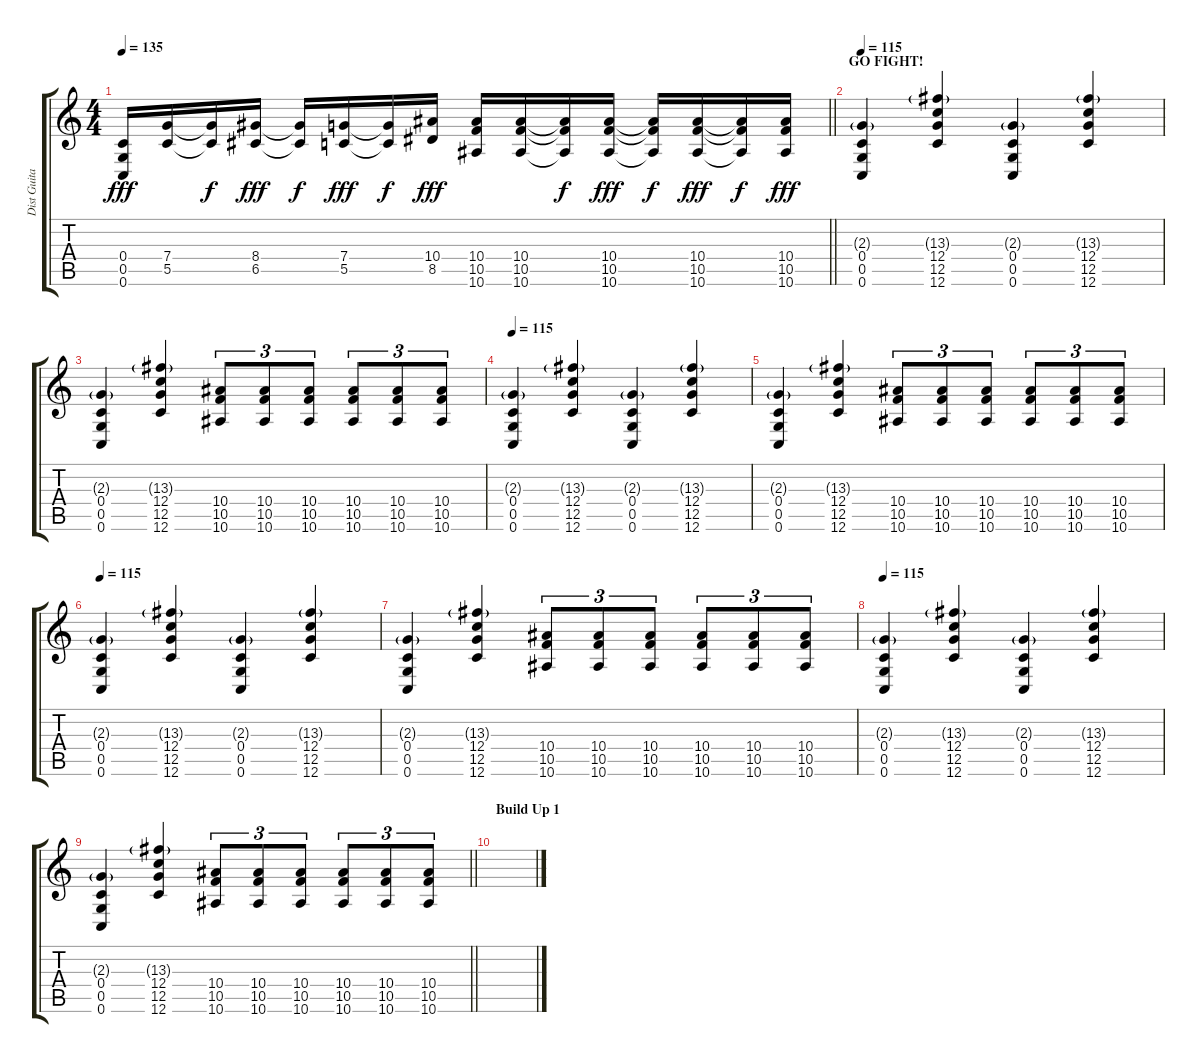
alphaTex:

\track ("Dist Guitar 2" "Dist Guita") {instrument distortionguitar}
\staff {score tabs}
\tuning (D4 A3 F3 C3 G2 C2) {hide}
\ts (4 4)
\tempo 135
\clef g2
\barLineRight lightlight
\ks c
(0.4 0.5 0.6).16{dy fff} (7.4 5.5).16 (7.4{t} 5.5{t}).16{dy f} (8.4 6.5).16{dy fff} (8.4{t} 6.5{t}).16{dy f} (7.4 5.5).16{dy fff} (7.4{t} 5.5{t}).16{dy f} (10.4 8.5).16{dy fff} (10.4 10.5 10.6).16 (10.4 10.5 10.6).16 (10.4{t} 10.5{t} 10.6{t}).16{dy f} (10.4 10.5 10.6).16{dy fff} (10.4{t} 10.5{t} 10.6{t}).16{dy f} (10.4 10.5 10.6).16{dy fff} (10.4{t} 10.5{t} 10.6{t}).16{dy f} (10.4 10.5 10.6).16{dy fff} |
\section ("" "GO FIGHT!")
\tempo 115
(2.3{g} 0.4 0.5 0.6).4 (13.3{g} 12.4 12.5 12.6).4 (2.3{g} 0.4 0.5 0.6).4 (13.3{g} 12.4 12.5 12.6).4 |
(2.3{g} 0.4 0.5 0.6).4 (13.3{g} 12.4 12.5 12.6).4 (10.4 10.5 10.6).8{tu (3 2)} (10.4 10.5 10.6).8{tu (3 2)} (10.4 10.5 10.6).8{tu (3 2)} (10.4 10.5 10.6).8{tu (3 2)} (10.4 10.5 10.6).8{tu (3 2)} (10.4 10.5 10.6).8{tu (3 2)} |
\tempo 115
(2.3{g} 0.4 0.5 0.6).4 (13.3{g} 12.4 12.5 12.6).4 (2.3{g} 0.4 0.5 0.6).4 (13.3{g} 12.4 12.5 12.6).4 |
(2.3{g} 0.4 0.5 0.6).4 (13.3{g} 12.4 12.5 12.6).4 (10.4 10.5 10.6).8{tu (3 2)} (10.4 10.5 10.6).8{tu (3 2)} (10.4 10.5 10.6).8{tu (3 2)} (10.4 10.5 10.6).8{tu (3 2)} (10.4 10.5 10.6).8{tu (3 2)} (10.4 10.5 10.6).8{tu (3 2)} |
\tempo 115
(2.3{g} 0.4 0.5 0.6).4 (13.3{g} 12.4 12.5 12.6).4 (2.3{g} 0.4 0.5 0.6).4 (13.3{g} 12.4 12.5 12.6).4 |
(2.3{g} 0.4 0.5 0.6).4 (13.3{g} 12.4 12.5 12.6).4 (10.4 10.5 10.6).8{tu (3 2)} (10.4 10.5 10.6).8{tu (3 2)} (10.4 10.5 10.6).8{tu (3 2)} (10.4 10.5 10.6).8{tu (3 2)} (10.4 10.5 10.6).8{tu (3 2)} (10.4 10.5 10.6).8{tu (3 2)} |
\tempo 115
(2.3{g} 0.4 0.5 0.6).4 (13.3{g} 12.4 12.5 12.6).4 (2.3{g} 0.4 0.5 0.6).4 (13.3{g} 12.4 12.5 12.6).4 |
\barLineRight lightlight
(2.3{g} 0.4 0.5 0.6).4 (13.3{g} 12.4 12.5 12.6).4 (10.4 10.5 10.6).8{tu (3 2)} (10.4 10.5 10.6).8{tu (3 2)} (10.4 10.5 10.6).8{tu (3 2)} (10.4 10.5 10.6).8{tu (3 2)} (10.4 10.5 10.6).8{tu (3 2)} (10.4 10.5 10.6).8{tu (3 2)} |
\section ("" "Build Up 1")
